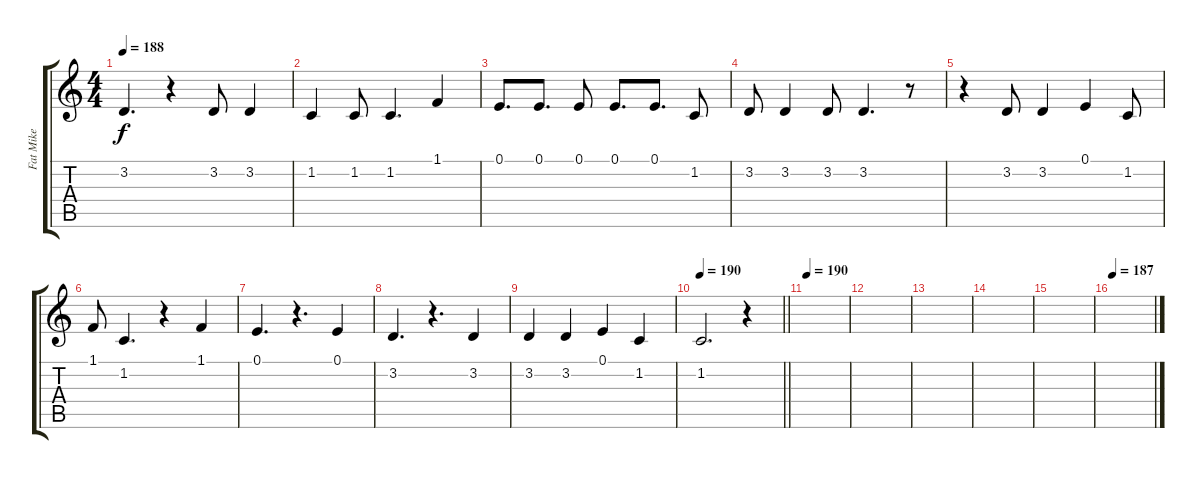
\track ("Fat Mike" "Fat Mike") {instrument bassoon}
\staff {score tabs}
\tuning (E4 B3 G3 D3 A2 E2) {hide}
\ts (4 4)
\tempo 188
\clef g2
\ks c
3.2{t}.4{d dy f} r.4 3.2.8 3.2.4 |
1.2.4 1.2.8 1.2.4{d} 1.1.4 |
0.1.8{d} 0.1.8{d} 0.1.8 0.1.8{d} 0.1.8{d} 1.2.8 |
3.2.8 3.2.4 3.2.8 3.2.4{d} r.8 |
r.4 3.2.8 3.2.4 0.1.4 1.2.8 |
1.1.8 1.2.4{d} r.4 1.1.4 |
0.1.4{d} r.4{d} 0.1.4 |
3.2.4{d} r.4{d} 3.2.4 |
3.2.4 3.2.4 0.1.4 1.2.4 |
\tempo 190
\barLineRight lightlight
1.2.2{d} r.4 |
\section ("" "")
\tempo 190
|
|
|
|
|
\tempo 187
